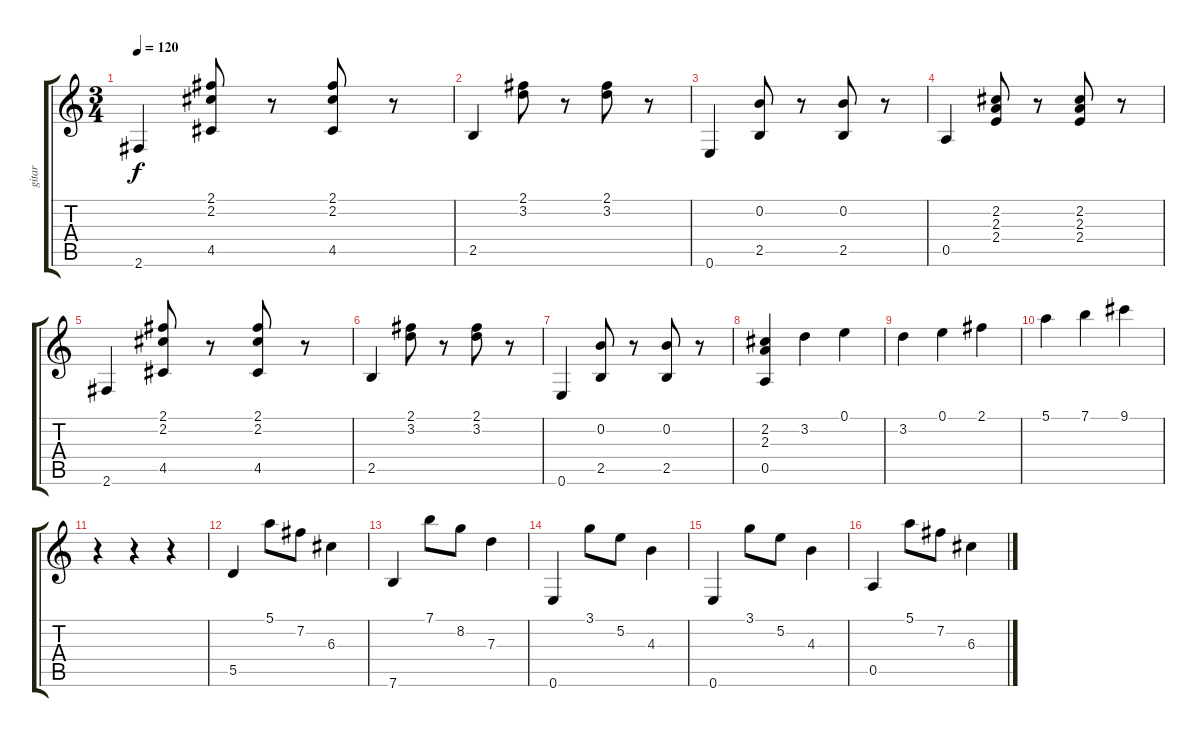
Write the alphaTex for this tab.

\track ("gitar" "gitar") {instrument acousticguitarsteel}
\staff {score tabs}
\tuning (E4 B3 G3 D3 A2 E2) {hide}
\ts (3 4)
\tempo 120
\clef g2
\ks c
2.6.4{dy f} (2.1 2.2 4.5).8 r.8 (2.1 2.2 4.5).8 r.8 |
2.5.4 (2.1 3.2).8 r.8 (2.1 3.2).8 r.8 |
0.6.4 (0.2 2.5).8 r.8 (0.2 2.5).8 r.8 |
0.5.4 (2.2 2.3 2.4).8 r.8 (2.2 2.3 2.4).8 r.8 |
2.6.4 (2.1 2.2 4.5).8 r.8 (2.1 2.2 4.5).8 r.8 |
2.5.4 (2.1 3.2).8 r.8 (2.1 3.2).8 r.8 |
0.6.4 (0.2 2.5).8 r.8 (0.2 2.5).8 r.8 |
(2.2 2.3 0.5).4 3.2.4 0.1.4 |
3.2.4 0.1.4 2.1.4 |
5.1.4 7.1.4 9.1.4 |
r.4 r.4 r.4 |
5.5.4 5.1.8 7.2.8 6.3.4 |
7.6.4 7.1.8 8.2.8 7.3.4 |
0.6.4 3.1.8 5.2.8 4.3.4 |
0.6.4 3.1.8 5.2.8 4.3.4 |
0.5.4 5.1.8 7.2.8 6.3.4
